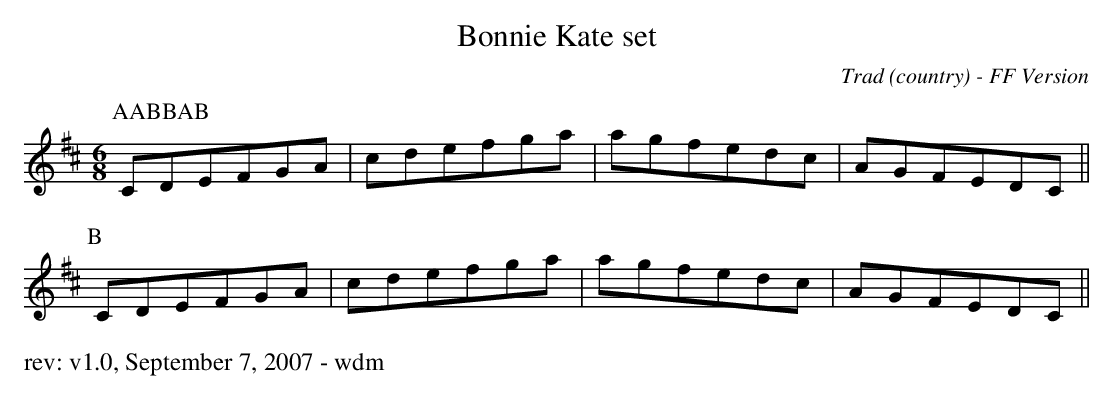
X:1
T: Bonnie Kate set
O: Trad (country) - FF Version
M: 6/8
K: Dmaj
P: AABBAB
P:A
CDEFGA|cdefga|agfedc|AGFEDC||
P:B
CDEFGA|cdefga|agfedc|AGFEDC||
